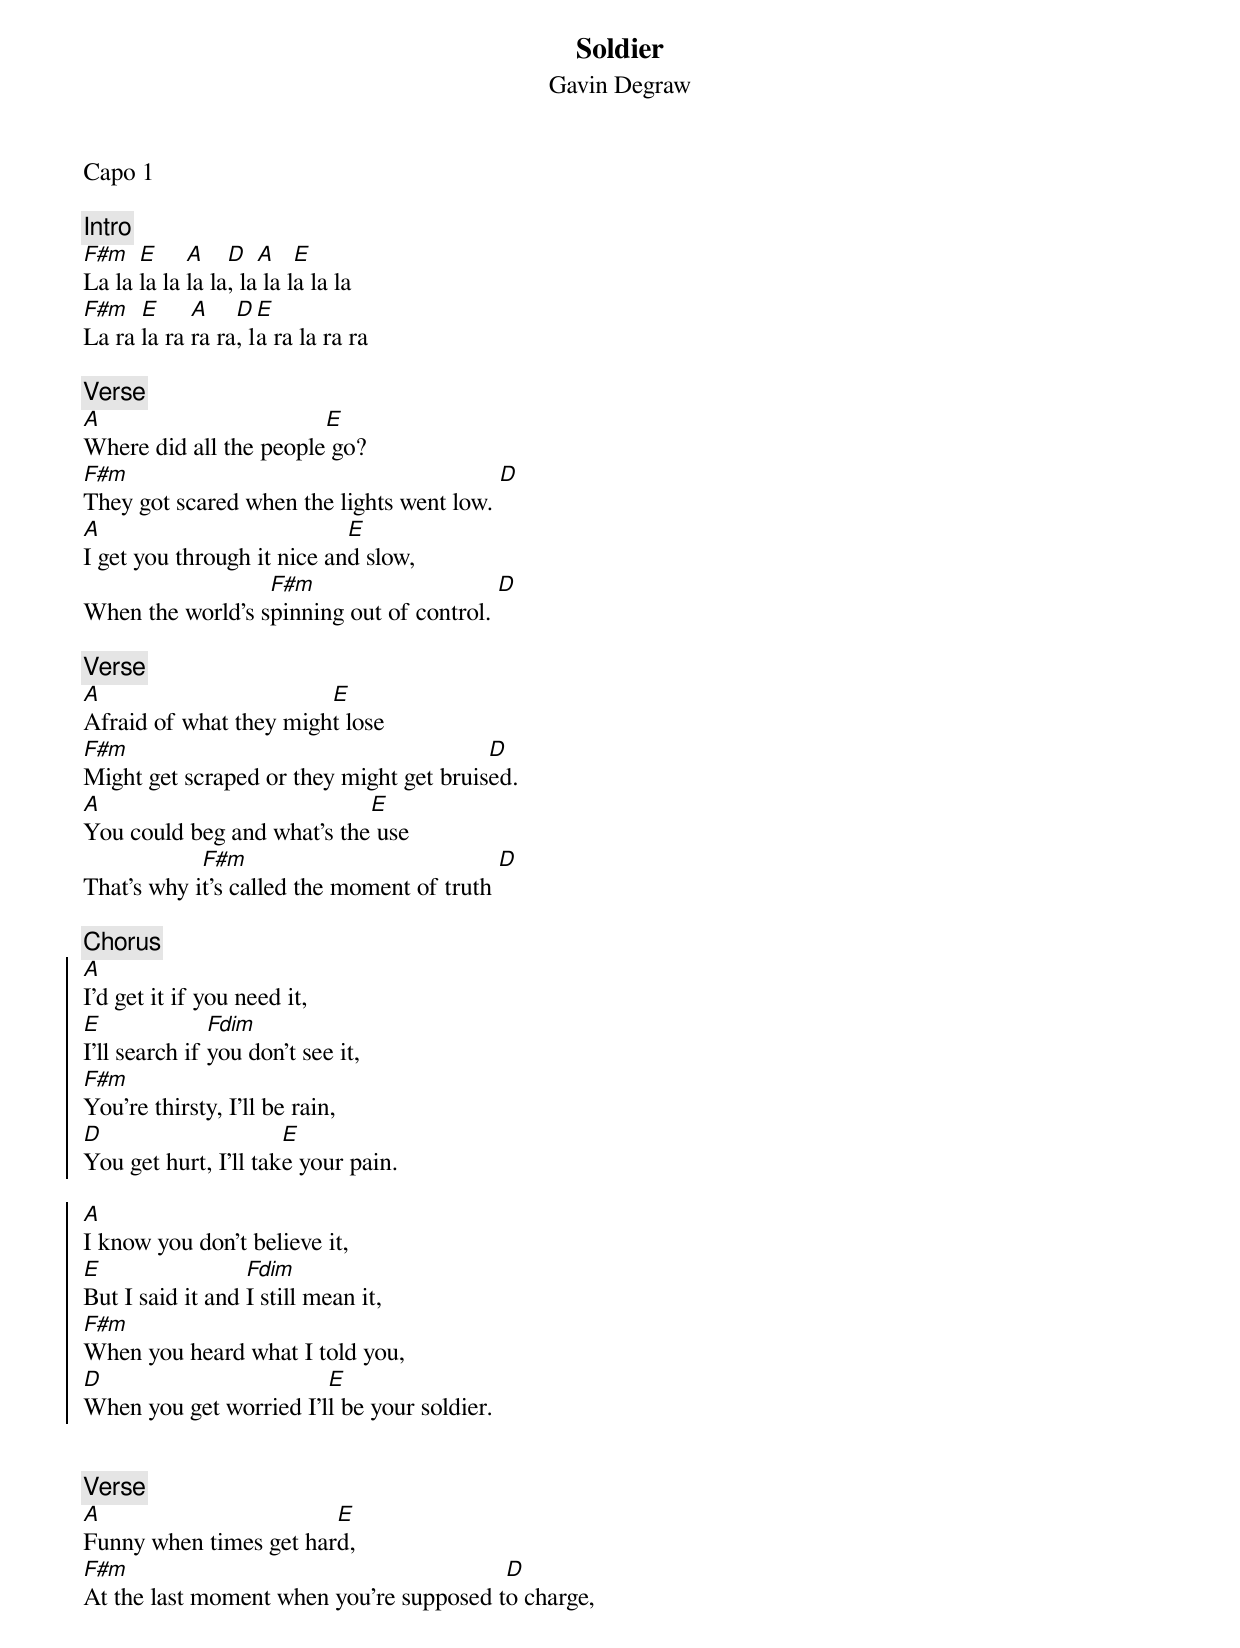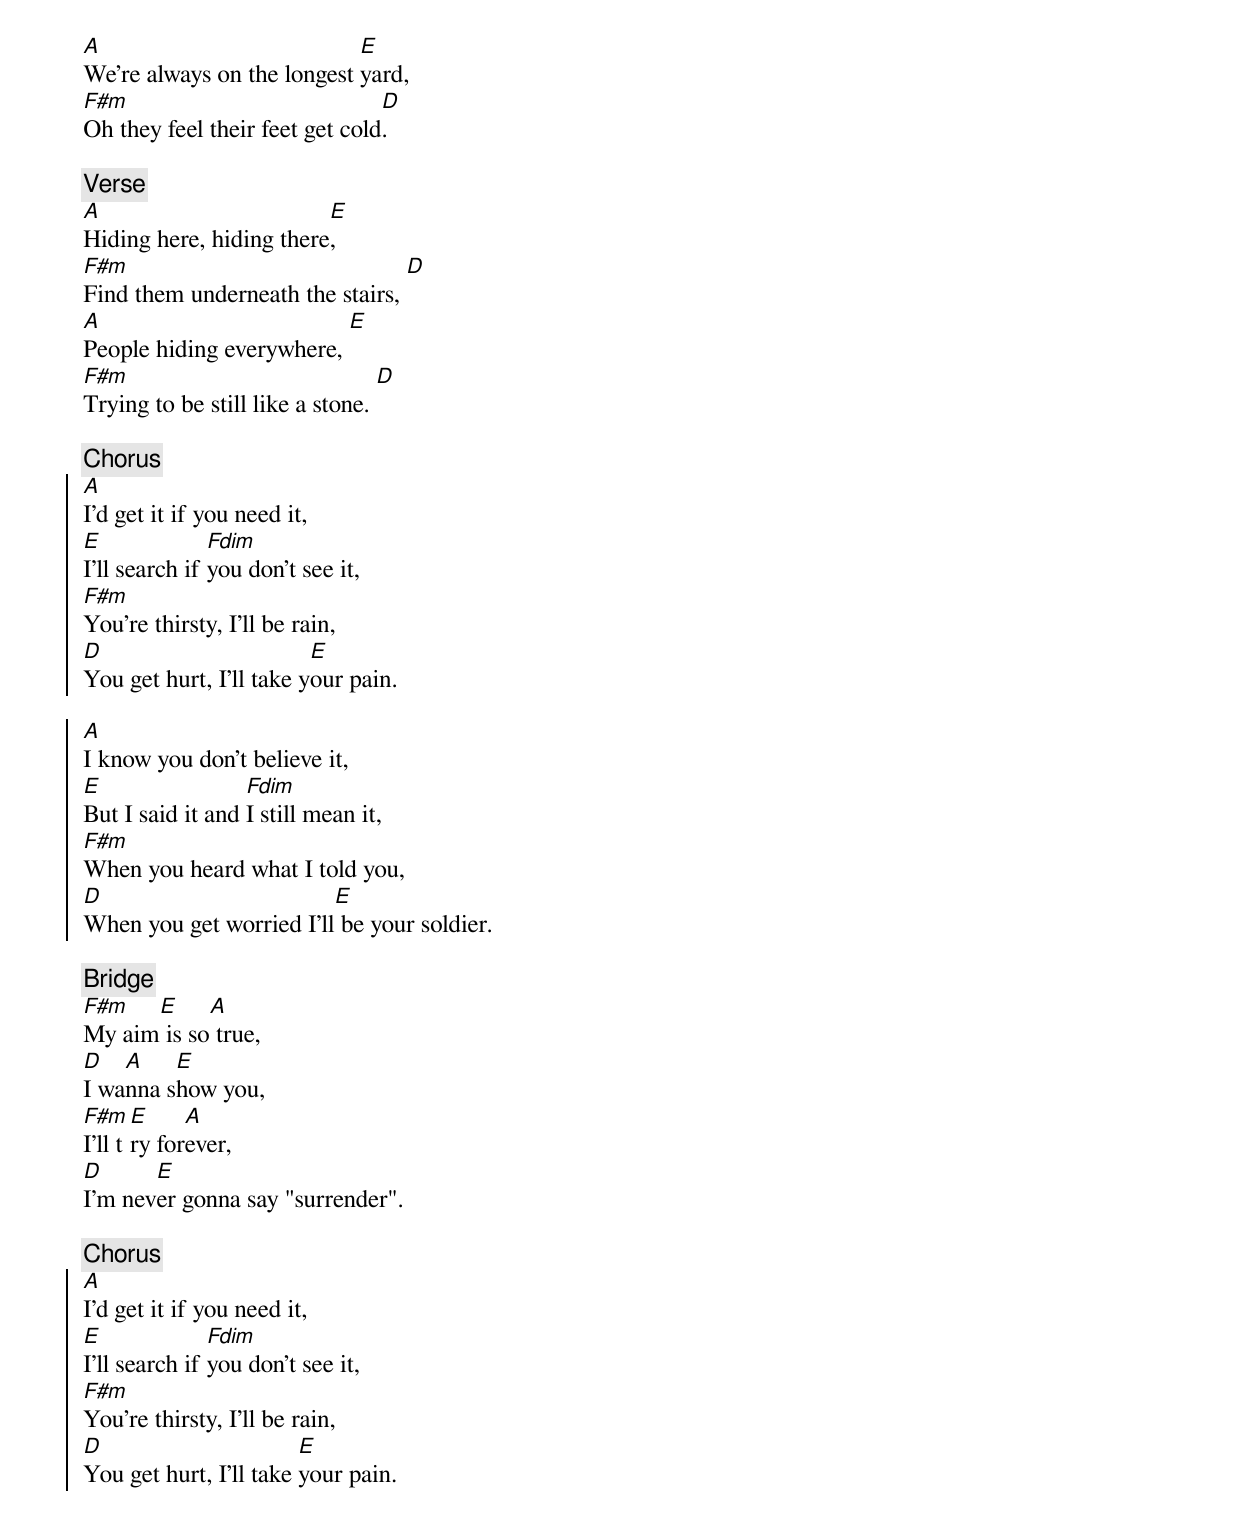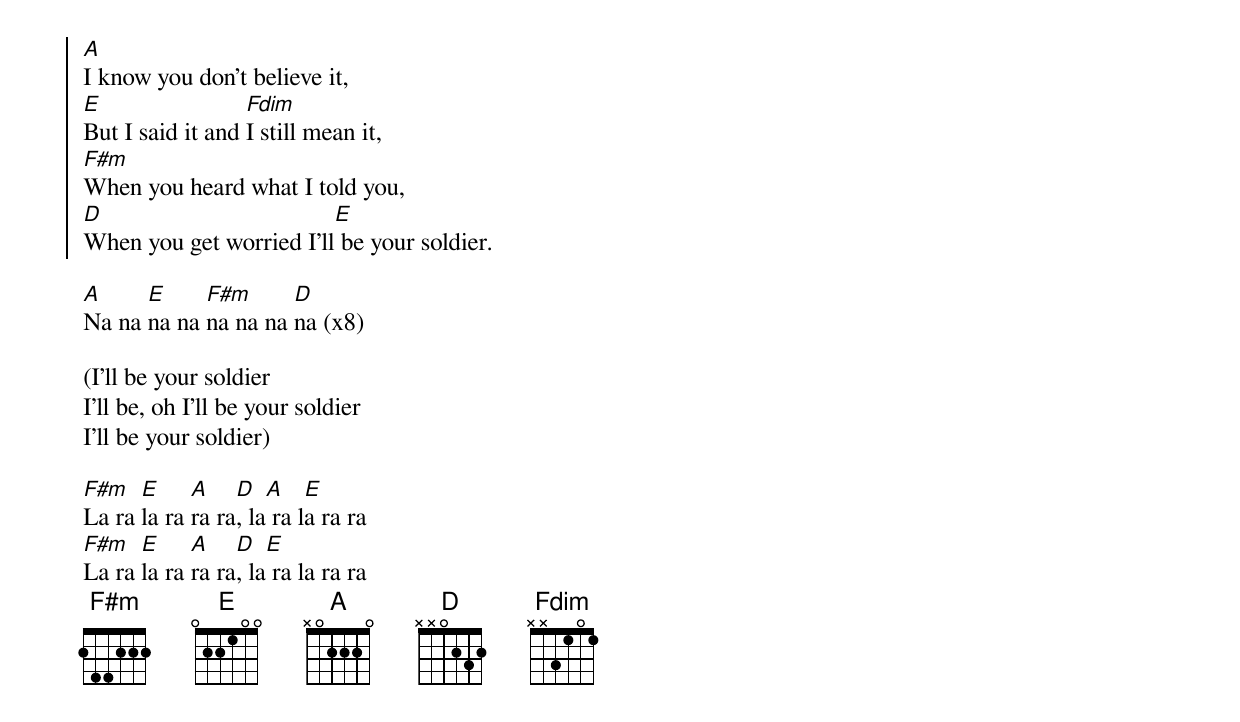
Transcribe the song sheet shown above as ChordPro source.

{title: Soldier}
{subtitle: Gavin Degraw}

Capo 1

{c:Intro}
[F#m]La la [E]la la [A]la la[D], la[A] la l[E]a la la
[F#m]La ra [E]la ra [A]ra ra[D], l[E]a ra la ra ra

{c:Verse}
[A]Where did all the people[E] go?
[F#m]They got scared when the lights went low. [D]
[A]I get you through it nice an[E]d slow,
When the world's s[F#m]pinning out of control. [D]

{c:Verse}
[A]Afraid of what they migh[E]t lose
[F#m]Might get scraped or they might get bruis[D]ed.
[A]You could beg and what's the[E] use
That's why i[F#m]t's called the moment of truth [D]

{c:Chorus}
{soc}
[A]I'd get it if you need it,
[E]I'll search if [Fdim]you don't see it,
[F#m]You're thirsty, I'll be rain,
[D]You get hurt, I'll tak[E]e your pain.

[A]I know you don't believe it,
[E]But I said it and [Fdim]I still mean it,
[F#m]When you heard what I told you,
[D]When you get worried I'l[E]l be your soldier.
{eoc}


{c:Verse}
[A]Funny when times get har[E]d,
[F#m]At the last moment when you're supposed t[D]o charge,
[A]We're always on the longest [E]yard,
[F#m]Oh they feel their feet get cold[D].

{c:Verse}
[A]Hiding here, hiding there[E],
[F#m]Find them underneath the stairs, [D]
[A]People hiding everywhere, [E]
[F#m]Trying to be still like a stone. [D]

{c:Chorus}
{soc}
[A]I'd get it if you need it,
[E]I'll search if [Fdim]you don't see it,
[F#m]You're thirsty, I'll be rain,
[D]You get hurt, I'll take y[E]our pain.

[A]I know you don't believe it,
[E]But I said it and [Fdim]I still mean it,
[F#m]When you heard what I told you,
[D]When you get worried I'll[E] be your soldier.
{eoc}

{c:Bridge}
[F#m]My aim[E] is so[A] true,
[D]I wa[A]nna s[E]how you,
[F#m]I'll t[E]ry for[A]ever,
[D]I'm nev[E]er gonna say "surrender".

{c:Chorus}
{soc}
[A]I'd get it if you need it,
[E]I'll search if [Fdim]you don't see it,
[F#m]You're thirsty, I'll be rain,
[D]You get hurt, I'll take [E]your pain.

[A]I know you don't believe it,
[E]But I said it and [Fdim]I still mean it,
[F#m]When you heard what I told you,
[D]When you get worried I'll[E] be your soldier.
{eoc}

[A]Na na [E]na na [F#m]na na na [D]na (x8)

(I'll be your soldier
I'll be, oh I'll be your soldier
I'll be your soldier)

[F#m]La ra [E]la ra [A]ra ra[D], la[A] ra l[E]a ra ra
[F#m]La ra [E]la ra [A]ra ra[D], la[E] ra la ra ra
